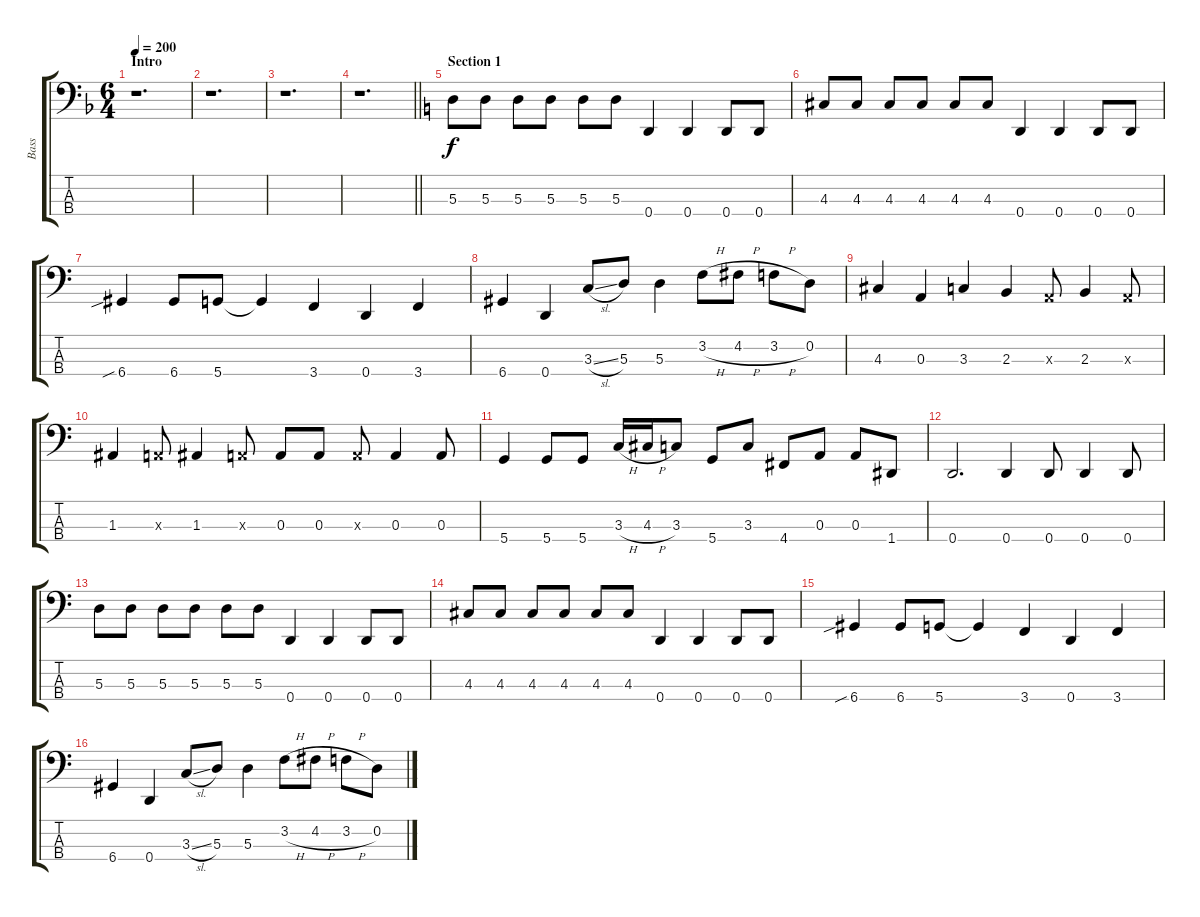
\track ("Bass" "Bass") {instrument electricbassfinger}
\staff {score tabs}
\tuning (G2 D2 A1 D1) {hide}
\ts (6 4)
\section ("" "Intro")
\tempo 200
\clef f4
\ks f
r.1{d dy f instrument electricbassfinger} |
r.1{d} |
r.1{d} |
\barLineRight lightlight
r.1{d} |
\section ("" "Section 1")
\ks c
5.3.8 5.3.8 5.3.8 5.3.8 5.3.8 5.3.8 0.4.4 0.4.4 0.4.8 0.4.8 |
4.3.8 4.3.8 4.3.8 4.3.8 4.3.8 4.3.8 0.4.4 0.4.4 0.4.8 0.4.8 |
6.4{sib}.4 6.4.8 5.4.8 5.4{t}.4 3.4.4 0.4.4 3.4.4 |
6.4.4 0.4.4 3.3{sl}.8 5.3.8 5.3.4 3.2{h}.8 4.2{h}.8 3.2{h}.8 0.2.8 |
4.3.4 0.3.4 3.3.4 2.3.4 0.3{x}.8 2.3.4 0.3{x}.8 |
1.3.4 0.3{x}.8 1.3.4 0.3{x}.8 0.3.8 0.3.8 0.3{x}.8 0.3.4 0.3.8 |
5.4.4 5.4.8 5.4.8 3.3{h}.16 4.3{h}.16 3.3.8 5.4.8 3.3.8 4.4.8 0.3.8 0.3.8 1.4.8 |
0.4.2{d} 0.4.4 0.4.8 0.4.4 0.4.8 |
5.3.8 5.3.8 5.3.8 5.3.8 5.3.8 5.3.8 0.4.4 0.4.4 0.4.8 0.4.8 |
4.3.8 4.3.8 4.3.8 4.3.8 4.3.8 4.3.8 0.4.4 0.4.4 0.4.8 0.4.8 |
6.4{sib}.4 6.4.8 5.4.8 5.4{t}.4 3.4.4 0.4.4 3.4.4 |
6.4.4 0.4.4 3.3{sl}.8 5.3.8 5.3.4 3.2{h}.8 4.2{h}.8 3.2{h}.8 0.2.8
